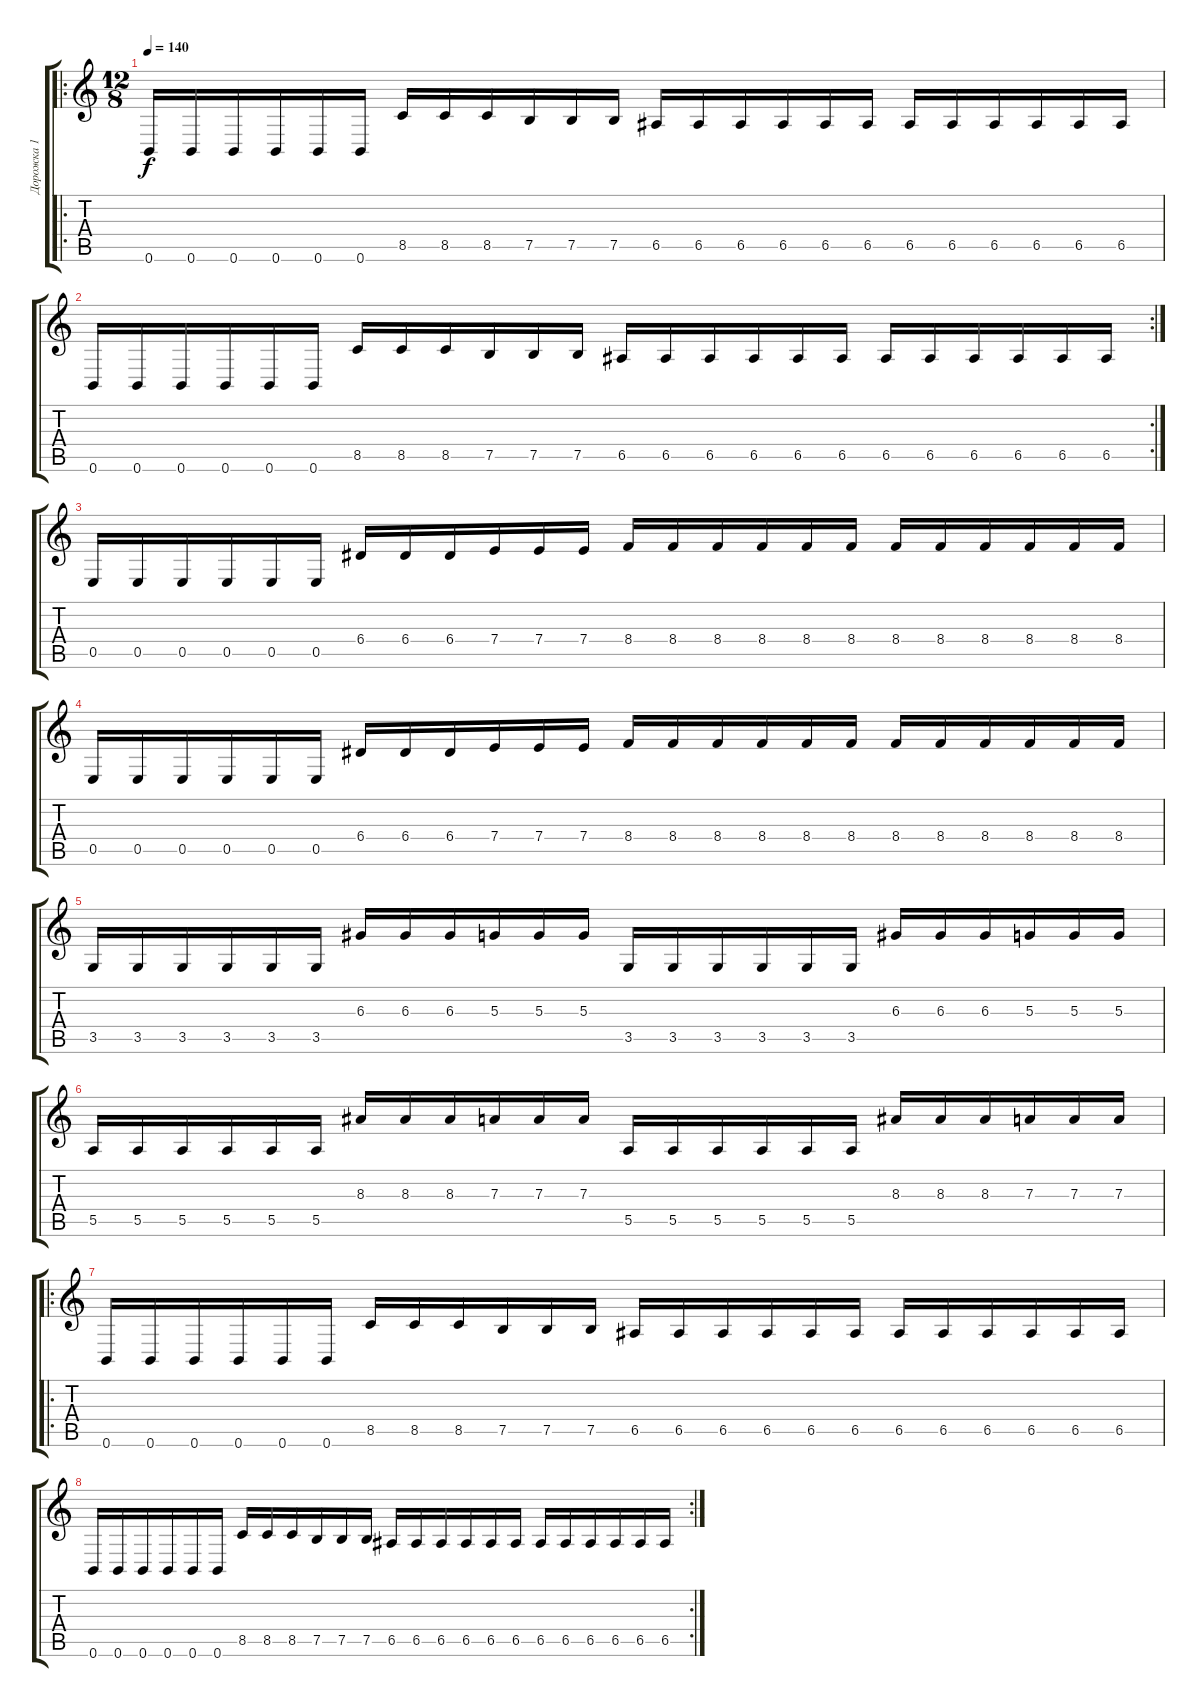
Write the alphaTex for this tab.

\track ("Дорожка 1" "Дорожка 1") {instrument distortionguitar}
\staff {score tabs}
\tuning (B3 Gb3 D3 A2 E2 B1) {hide}
\ro
\ts (12 8)
\tempo 140
\clef g2
\ks c
0.6.16{dy f instrument distortionguitar} 0.6.16 0.6.16 0.6.16 0.6.16 0.6.16 8.5.16 8.5.16 8.5.16 7.5.16 7.5.16 7.5.16 6.5.16 6.5.16 6.5.16 6.5.16 6.5.16 6.5.16 6.5.16 6.5.16 6.5.16 6.5.16 6.5.16 6.5.16 |
\rc 2
0.6.16 0.6.16 0.6.16 0.6.16 0.6.16 0.6.16 8.5.16 8.5.16 8.5.16 7.5.16 7.5.16 7.5.16 6.5.16 6.5.16 6.5.16 6.5.16 6.5.16 6.5.16 6.5.16 6.5.16 6.5.16 6.5.16 6.5.16 6.5.16 |
0.5.16 0.5.16 0.5.16 0.5.16 0.5.16 0.5.16 6.4.16 6.4.16 6.4.16 7.4.16 7.4.16 7.4.16 8.4.16 8.4.16 8.4.16 8.4.16 8.4.16 8.4.16 8.4.16 8.4.16 8.4.16 8.4.16 8.4.16 8.4.16 |
0.5.16 0.5.16 0.5.16 0.5.16 0.5.16 0.5.16 6.4.16 6.4.16 6.4.16 7.4.16 7.4.16 7.4.16 8.4.16 8.4.16 8.4.16 8.4.16 8.4.16 8.4.16 8.4.16 8.4.16 8.4.16 8.4.16 8.4.16 8.4.16 |
3.5.16 3.5.16 3.5.16 3.5.16 3.5.16 3.5.16 6.3.16 6.3.16 6.3.16 5.3.16 5.3.16 5.3.16 3.5.16 3.5.16 3.5.16 3.5.16 3.5.16 3.5.16 6.3.16 6.3.16 6.3.16 5.3.16 5.3.16 5.3.16 |
5.5.16 5.5.16 5.5.16 5.5.16 5.5.16 5.5.16 8.3.16 8.3.16 8.3.16 7.3.16 7.3.16 7.3.16 5.5.16 5.5.16 5.5.16 5.5.16 5.5.16 5.5.16 8.3.16 8.3.16 8.3.16 7.3.16 7.3.16 7.3.16 |
\ro
0.6.16 0.6.16 0.6.16 0.6.16 0.6.16 0.6.16 8.5.16 8.5.16 8.5.16 7.5.16 7.5.16 7.5.16 6.5.16 6.5.16 6.5.16 6.5.16 6.5.16 6.5.16 6.5.16 6.5.16 6.5.16 6.5.16 6.5.16 6.5.16 |
\rc 2
0.6.16 0.6.16 0.6.16 0.6.16 0.6.16 0.6.16 8.5.16 8.5.16 8.5.16 7.5.16 7.5.16 7.5.16 6.5.16 6.5.16 6.5.16 6.5.16 6.5.16 6.5.16 6.5.16 6.5.16 6.5.16 6.5.16 6.5.16 6.5.16
